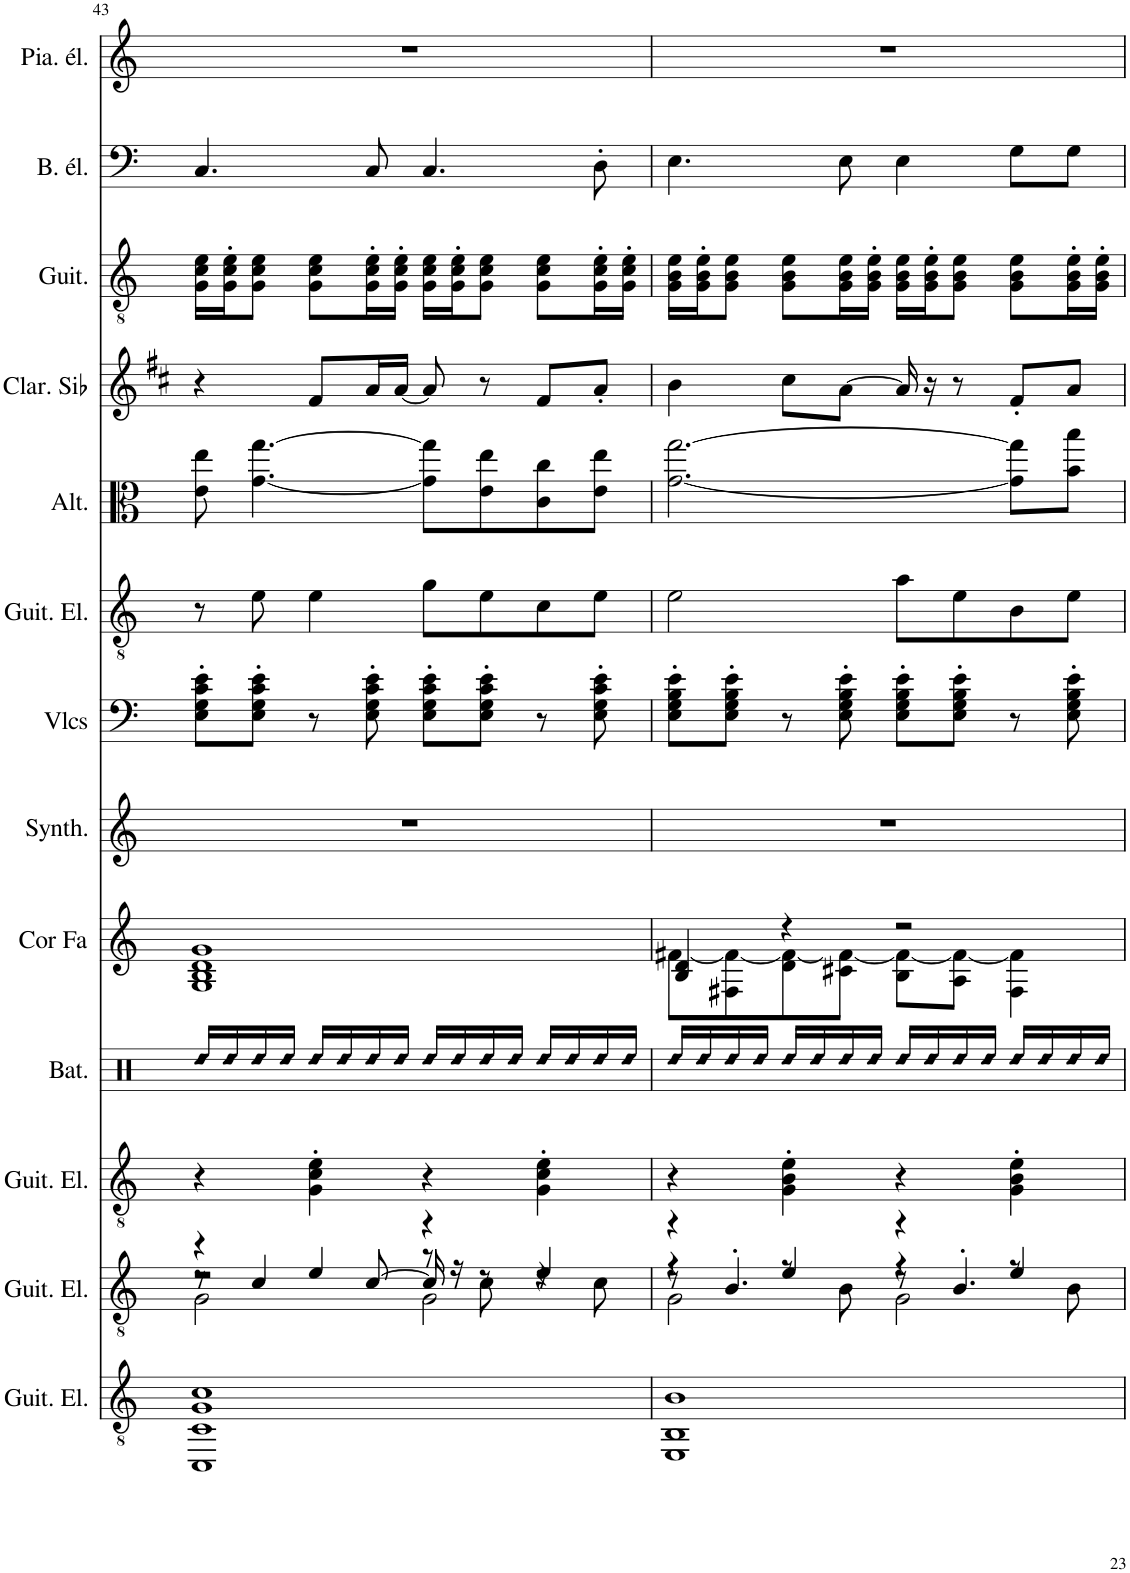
**kern	**kern	**kern	**kern	**kern	**kern	**kern	**kern	**kern	**kern	**kern	**kern	**kern
*part13	*part12	*part11	*part10	*part9	*part8	*part7	*part6	*part5	*part4	*part3	*part2	*part1
*staff13	*staff12	*staff11	*staff10	*staff9	*staff8	*staff7	*staff6	*staff5	*staff4	*staff3	*staff2	*staff1
*I"Guitare électrique, Distortion Guitar	*I"Guitare électrique, Electric Guitar (clean)	*I"Guitare électrique, Distortion Guitar	*I"Batterie, Drums	*I"Cor en Fa, French Horn	*I"Synthétiseur d'instruments à cordes, Synth Strings 2	*I"Violoncelles, String Ensemble 1	*I"Guitare électrique, Overdriven Guitar	*I"Altos, String Ensemble 1	*I"Clarinette en Sib	*I"Guitare acoustique, Acoustic Guitar (steel)	*I"Basse électrique, Electric Bass (finger)	*I"Piano électrique, Electric Piano 1
*I'Guit. El.	*I'Guit. El.	*I'Guit. El.	*I'Bat.	*I'Cor Fa	*I'Synth.	*I'Vlcs	*I'Guit. El.	*I'Alt.	*I'Clar. Sib	*I'Guit.	*I'B. él.	*I'Pia. él.
!!LO:PB:g=z
*clefGv2	*clefGv2	*clefGv2	*clefX	*clefG2	*clefG2	*clefF4	*clefGv2	*clefC3	*clefG2	*clefGv2	*clefF4	*clefG2
*	*	*	*	*Trd4c7	*	*	*	*	*Trd1c2	*	*Trd7c12	*
*k[]	*k[]	*k[]	*k[]	*k[]	*k[]	*k[]	*k[]	*k[]	*k[f#c#]	*k[]	*k[]	*k[]
*M4/4	*M4/4	*M4/4	*M4/4	*M4/4	*M4/4	*M4/4	*M4/4	*M4/4	*M4/4	*M4/4	*M4/4	*M4/4
=43	=43	=43	=43	=43	=43	=43	=43	=43	=43	=43	=43	=43
*	*^	*	*	*	*	*	*	*	*	*	*	*
*	*	*^	*	*	*	*	*	*	*	*	*	*	*
*	*	*	*^	*	*	*	*	*	*	*	*	*	*	*
!	!	!	!	!	!	!LO:N:head=diamond	!	!	!	!	!	!	!	!	!
1CC 1C 1G 1c	4r	2r	8r	2G\	4r	16Rdd/LL	1G 1B 1d 1g	1r	8E\' 8G\' 8c\' 8e\'L	8r	8e\ 8ee\	4r	16G\ 16c\ 16e\LL	4.C/	1r
!	!	!	!	!	!	!LO:N:head=diamond	!	!	!	!	!	!	!	!	!
.	.	.	.	.	.	16Rdd/	.	.	.	.	.	.	16G\' 16c\' 16e\'J	.	.
!	!	!	!	!	!	!LO:N:head=diamond	!	!	!	!	!	!	!	!	!
.	.	.	4c/	.	.	16Rdd/	.	.	8E\' 8G\' 8c\' 8e\'J	8e\	[4.g\ [4.gg\	.	8G\ 8c\ 8e\J	.	.
!	!	!	!	!	!	!LO:N:head=diamond	!	!	!	!	!	!	!	!	!
.	.	.	.	.	.	16Rdd/JJ	.	.	.	.	.	.	.	.	.
!	!	!	!	!	!	!LO:N:head=diamond	!	!	!	!	!	!	!	!	!
.	4e/	.	.	.	4G\' 4c\' 4e\'	16Rdd/LL	.	.	8r	4e\	.	8f#/L	8G\ 8c\ 8e\L	.	.
!	!	!	!	!	!	!LO:N:head=diamond	!	!	!	!	!	!	!	!	!
.	.	.	.	.	.	16Rdd/	.	.	.	.	.	.	.	.	.
!	!	!	!	!	!	!LO:N:head=diamond	!	!	!	!	!	!	!	!	!
.	.	.	[8c/	.	.	16Rdd/	.	.	8E\' 8G\' 8c\' 8e\'	.	.	16a/L	16G\' 16c\' 16e\'L	8C/	.
!	!	!	!	!	!	!LO:N:head=diamond	!	!	!	!	!	!	!	!	!
.	.	.	.	.	.	16Rdd/JJ	.	.	.	.	.	[16a/JJ	16G\' 16c\' 16e\'JJ	.	.
!	!	!	!	!	!	!LO:N:head=diamond	!	!	!	!	!	!	!	!	!
.	4r	8r	16c/]	2G\	4r	16Rdd/LL	.	.	8E\' 8G\' 8c\' 8e\'L	8g\L	8g\] 8gg\]L	8a/]	16G\ 16c\ 16e\LL	4.C/	.
!	!	!	!	!	!	!LO:N:head=diamond	!	!	!	!	!	!	!	!	!
.	.	.	16r	.	.	16Rdd/	.	.	.	.	.	.	16G\' 16c\' 16e\'J	.	.
!	!	!	!	!	!	!LO:N:head=diamond	!	!	!	!	!	!	!	!	!
.	.	8c\	8r	.	.	16Rdd/	.	.	8E\' 8G\' 8c\' 8e\'J	8e\	8e\ 8ee\	8r	8G\ 8c\ 8e\J	.	.
!	!	!	!	!	!	!LO:N:head=diamond	!	!	!	!	!	!	!	!	!
.	.	.	.	.	.	16Rdd/JJ	.	.	.	.	.	.	.	.	.
!	!	!	!	!	!	!LO:N:head=diamond	!	!	!	!	!	!	!	!	!
.	4e/	8r	4r	.	4G\' 4c\' 4e\'	16Rdd/LL	.	.	8r	8c\	8c\ 8cc\	8f#/L	8G\ 8c\ 8e\L	.	.
!	!	!	!	!	!	!LO:N:head=diamond	!	!	!	!	!	!	!	!	!
.	.	.	.	.	.	16Rdd/	.	.	.	.	.	.	.	.	.
!	!	!	!	!	!	!LO:N:head=diamond	!	!	!	!	!	!	!	!	!
.	.	8c\	.	.	.	16Rdd/	.	.	8E\' 8G\' 8c\' 8e\'	8e\J	8e\ 8ee\J	8a'/J	16G\' 16c\' 16e\'L	8D'\	.
!	!	!	!	!	!	!LO:N:head=diamond	!	!	!	!	!	!	!	!	!
.	.	.	.	.	.	16Rdd/JJ	.	.	.	.	.	.	16G\' 16c\' 16e\'JJ	.	.
=44	=44	=44	=44	=44	=44	=44	=44	=44	=44	=44	=44	=44	=44	=44	=44
!	!	!	!	!	!	!LO:N:head=diamond	!	!	!	!	!	!	!	!	!
*	*	*	*	*	*	*	*^	*	*	*	*	*	*	*	*
1EE 1BB 1B	4r	4r	8r	2G\	4r	16Rdd/LL	4B/ 4d/	[8f#X\L	1r	8E\' 8G\' 8B\' 8e\'L	2e\	[2.g\ [2.gg\	4b\	16G\ 16B\ 16e\LL	4.E\	1r
!	!	!	!	!	!	!LO:N:head=diamond	!	!	!	!	!	!	!	!	!	!
.	.	.	.	.	.	16Rdd/	.	.	.	.	.	.	.	16G\' 16B\' 16e\'J	.	.
!	!	!	!	!	!	!LO:N:head=diamond	!	!	!	!	!	!	!	!	!	!
.	.	.	4.B'/	.	.	16Rdd/	.	8F#X\ 8f#\_	.	8E\' 8G\' 8B\' 8e\'J	.	.	.	8G\ 8B\ 8e\J	.	.
!	!	!	!	!	!	!LO:N:head=diamond	!	!	!	!	!	!	!	!	!	!
.	.	.	.	.	.	16Rdd/JJ	.	.	.	.	.	.	.	.	.	.
!	!	!	!	!	!	!LO:N:head=diamond	!	!	!	!	!	!	!	!	!	!
.	4e/	8r	.	.	4G\' 4B\' 4e\'	16Rdd/LL	4r	8d\ 8f#\_	.	8r	.	.	8cc#\L	8G\ 8B\ 8e\L	.	.
!	!	!	!	!	!	!LO:N:head=diamond	!	!	!	!	!	!	!	!	!	!
.	.	.	.	.	.	16Rdd/	.	.	.	.	.	.	.	.	.	.
!	!	!	!	!	!	!LO:N:head=diamond	!	!	!	!	!	!	!	!	!	!
.	.	8B\	.	.	.	16Rdd/	.	8c#X\ 8f#\_J	.	8E\' 8G\' 8B\' 8e\'	.	.	[8a\J	16G\ 16B\ 16e\L	8E\	.
!	!	!	!	!	!	!LO:N:head=diamond	!	!	!	!	!	!	!	!	!	!
.	.	.	.	.	.	16Rdd/JJ	.	.	.	.	.	.	.	16G\' 16B\' 16e\'JJ	.	.
!	!	!	!	!	!	!LO:N:head=diamond	!	!	!	!	!	!	!	!	!	!
.	4r	4r	8r	2G\	4r	16Rdd/LL	2r	8B\ 8f#\_L	.	8E\' 8G\' 8B\' 8e\'L	8a\L	.	16a/]	16G\ 16B\ 16e\LL	4E\	.
!	!	!	!	!	!	!LO:N:head=diamond	!	!	!	!	!	!	!	!	!	!
.	.	.	.	.	.	16Rdd/	.	.	.	.	.	.	16r	16G\' 16B\' 16e\'J	.	.
!	!	!	!	!	!	!LO:N:head=diamond	!	!	!	!	!	!	!	!	!	!
.	.	.	4.B'/	.	.	16Rdd/	.	8A\ 8f#\_J	.	8E\' 8G\' 8B\' 8e\'J	8e\	.	8r	8G\ 8B\ 8e\J	.	.
!	!	!	!	!	!	!LO:N:head=diamond	!	!	!	!	!	!	!	!	!	!
.	.	.	.	.	.	16Rdd/JJ	.	.	.	.	.	.	.	.	.	.
!	!	!	!	!	!	!LO:N:head=diamond	!	!	!	!	!	!	!	!	!	!
.	4e/	8r	.	.	4G\' 4B\' 4e\'	16Rdd/LL	.	4F#\ 4f#\]	.	8r	8B\	8g\] 8gg\]L	8f#'/L	8G\ 8B\ 8e\L	8G\L	.
!	!	!	!	!	!	!LO:N:head=diamond	!	!	!	!	!	!	!	!	!	!
.	.	.	.	.	.	16Rdd/	.	.	.	.	.	.	.	.	.	.
!	!	!	!	!	!	!LO:N:head=diamond	!	!	!	!	!	!	!	!	!	!
.	.	8B\	.	.	.	16Rdd/	.	.	.	8E\' 8G\' 8B\' 8e\'	8e\J	8b\ 8bb\J	8a/J	16G\' 16B\' 16e\'L	8G\J	.
!	!	!	!	!	!	!LO:N:head=diamond	!	!	!	!	!	!	!	!	!	!
.	.	.	.	.	.	16Rdd/JJ	.	.	.	.	.	.	.	16G\' 16B\' 16e\'JJ	.	.
*	*v	*v	*v	*v	*	*	*v	*v	*	*	*	*	*	*	*	*
=	=	=	=	=	=	=	=	=	=	=	=	=
*-	*-	*-	*-	*-	*-	*-	*-	*-	*-	*-	*-	*-
